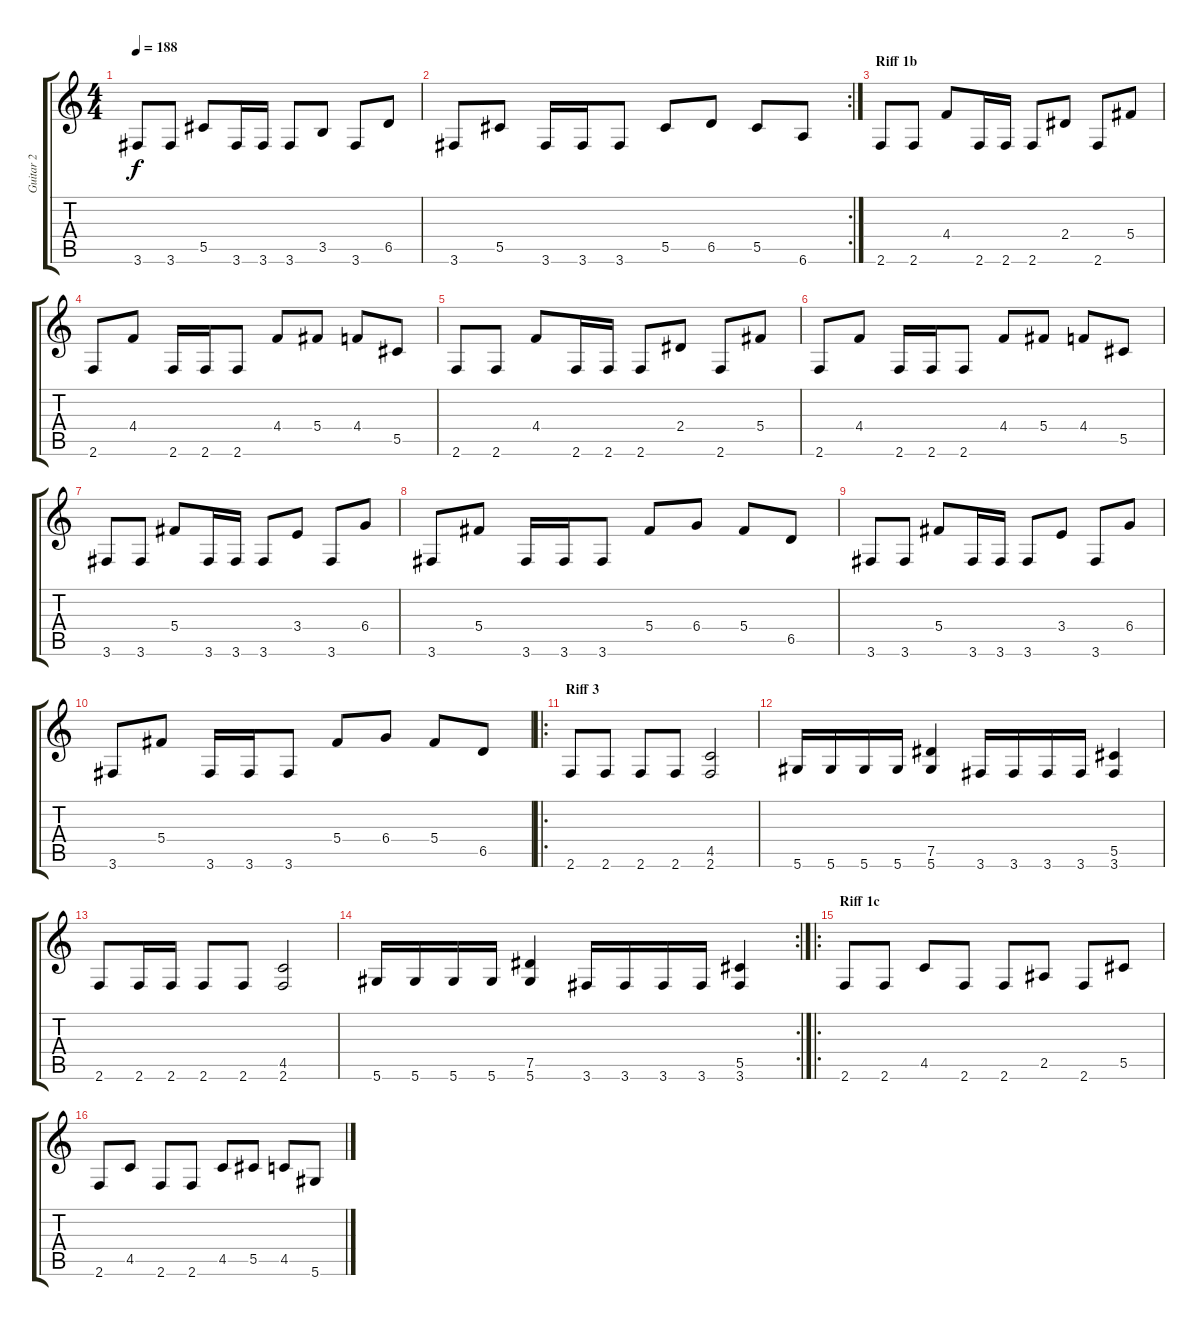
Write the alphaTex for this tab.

\track ("Guitar 2" "Guitar 2") {instrument distortionguitar}
\staff {score tabs}
\tuning (Eb4 Bb3 Gb3 Db3 Ab2 Eb2) {hide}
\ts (4 4)
\tempo 188
\clef g2
\ks c
3.6.8{dy f} 3.6.8 5.5.8 3.6.16 3.6.16 3.6.8 3.5.8 3.6.8 6.5.8 |
\rc 2
3.6.8 5.5.8 3.6.16 3.6.16 3.6.8 5.5.8 6.5.8 5.5.8 6.6.8 |
\section ("" "Riff 1b")
2.6.8 2.6.8 4.4.8 2.6.16 2.6.16 2.6.8 2.4.8 2.6.8 5.4.8 |
2.6.8 4.4.8 2.6.16 2.6.16 2.6.8 4.4.8 5.4.8 4.4.8 5.5.8 |
2.6.8 2.6.8 4.4.8 2.6.16 2.6.16 2.6.8 2.4.8 2.6.8 5.4.8 |
2.6.8 4.4.8 2.6.16 2.6.16 2.6.8 4.4.8 5.4.8 4.4.8 5.5.8 |
3.6.8 3.6.8 5.4.8 3.6.16 3.6.16 3.6.8 3.4.8 3.6.8 6.4.8 |
3.6.8 5.4.8 3.6.16 3.6.16 3.6.8 5.4.8 6.4.8 5.4.8 6.5.8 |
3.6.8 3.6.8 5.4.8 3.6.16 3.6.16 3.6.8 3.4.8 3.6.8 6.4.8 |
3.6.8 5.4.8 3.6.16 3.6.16 3.6.8 5.4.8 6.4.8 5.4.8 6.5.8 |
\ro
\section ("" "Riff 3")
2.6.8 2.6.8 2.6.8 2.6.8 (4.5 2.6).2 |
5.6.16 5.6.16 5.6.16 5.6.16 (7.5 5.6).4 3.6.16 3.6.16 3.6.16 3.6.16 (5.5 3.6).4 |
2.6.8 2.6.16 2.6.16 2.6.8 2.6.8 (4.5 2.6).2 |
\rc 2
5.6.16 5.6.16 5.6.16 5.6.16 (7.5 5.6).4 3.6.16 3.6.16 3.6.16 3.6.16 (5.5 3.6).4 |
\ro
\section ("" "Riff 1c")
2.6.8 2.6.8 4.5.8 2.6.8 2.6.8 2.5.8 2.6.8 5.5.8 |
2.6.8 4.5.8 2.6.8 2.6.8 4.5.8 5.5.8 4.5.8 5.6.8
